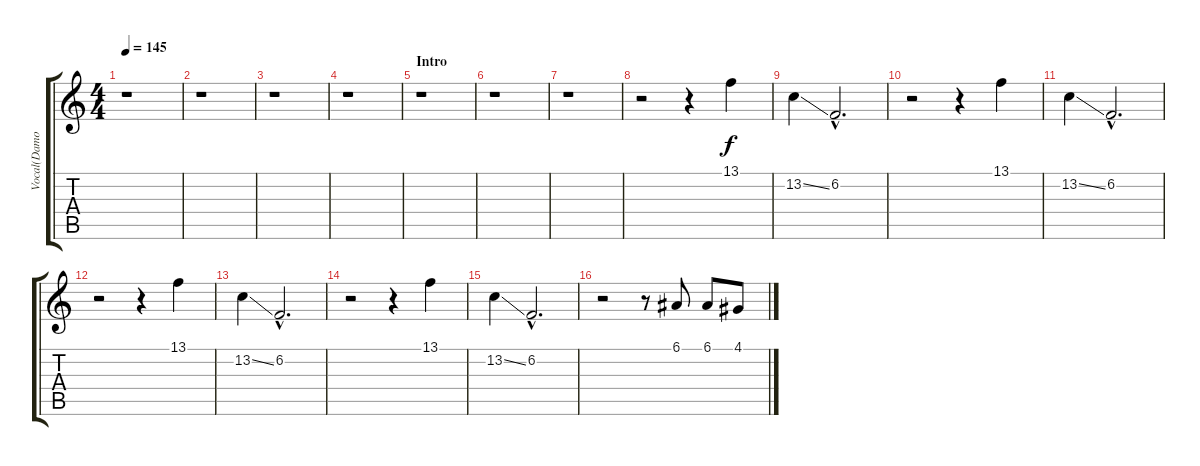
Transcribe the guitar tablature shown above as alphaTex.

\track ("Vocal(Damon)" "Vocal(Damo") {instrument tenorsax}
\staff {score tabs}
\tuning (E4 B3 G3 D3 A2 E2) {hide}
\ts (4 4)
\tempo 145
\clef g2
\ks c
r.1{dy f instrument tenorsax} |
r.1 |
r.1 |
r.1 |
\section ("" "Intro")
r.1 |
r.1 |
r.1 |
r.2 r.4 13.1.4 |
13.2{ss}.4 6.2{hac}.2{d} |
r.2 r.4 13.1.4 |
13.2{ss}.4 6.2{hac}.2{d} |
r.2 r.4 13.1.4 |
13.2{ss}.4 6.2{hac}.2{d} |
r.2 r.4 13.1.4 |
13.2{ss}.4 6.2{hac}.2{d} |
r.2 r.8 6.1.8 6.1.8 4.1.8
